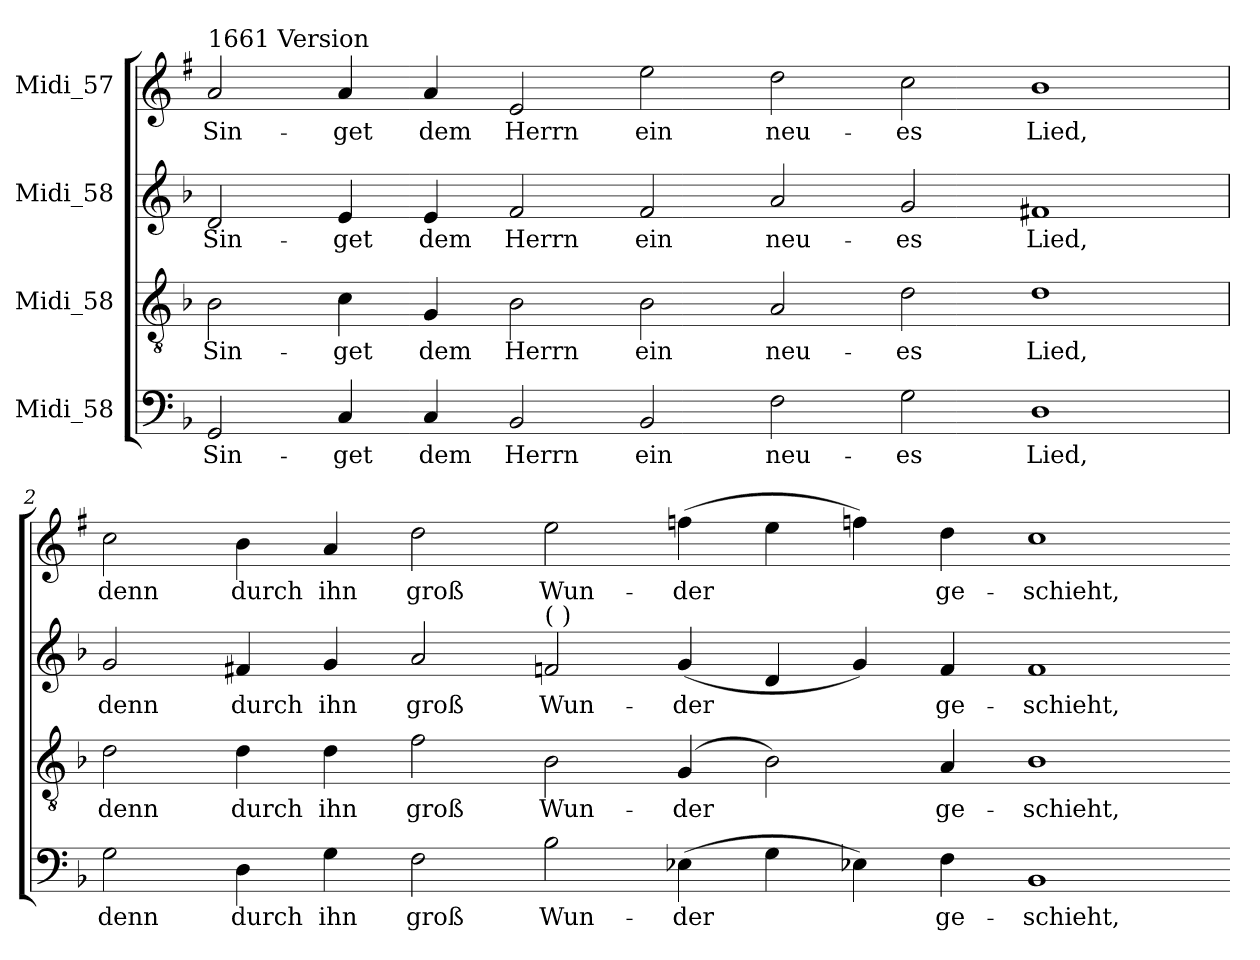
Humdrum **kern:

**kern	**text	**kern	**text	**kern	**text	**kern	**text
*part4	*part4	*part3	*part3	*part2	*part2	*part1	*part1
*staff4	*staff4	*staff3	*staff3	*staff2	*staff2	*staff1	*staff1
*I"Midi_58	*	*I"Midi_58	*	*I"Midi_58	*	*I"Midi_57	*
*clefF4	*	*clefGv2	*	*clefG2	*	*clefG2	*
*	*	*	*	*	*	*ITrd1c2	*
*k[b-]	*	*k[b-]	*	*k[b-]	*	*k[b-]	*
*F:	*	*F:	*	*F:	*	*F:	*
=1	=1	=1	=1	=1	=1	=1	=1
!	!	!	!	!	!	!LO:TX:a:t=1661 Version	!
!	!LO:LY:b	!	!LO:LY:b	!	!LO:LY:b	!	!LO:LY:b
2GG	Sin-	2B-	Sin-	2d	Sin-	2g	Sin-
!	!LO:LY:b	!	!LO:LY:b	!	!LO:LY:b	!	!LO:LY:b
4C	-get	4c	-get	4e	-get	4g	-get
!	!LO:LY:b	!	!LO:LY:b	!	!LO:LY:b	!	!LO:LY:b
4C	dem	4G	dem	4e	dem	4g	dem
!	!LO:LY:b	!	!LO:LY:b	!	!LO:LY:b	!	!LO:LY:b
2BB-	Herrn	2B-	Herrn	2f	Herrn	2d	Herrn
!	!LO:LY:b	!	!LO:LY:b	!	!LO:LY:b	!	!LO:LY:b
2BB-	ein	2B-	ein	2f	ein	2dd	ein
!	!LO:LY:b	!	!LO:LY:b	!	!LO:LY:b	!	!LO:LY:b
2F	neu-	2A	neu-	2a	neu-	2cc	neu-
!	!LO:LY:b	!	!LO:LY:b	!	!LO:LY:b	!	!LO:LY:b
2G	-es	2d	-es	2g	-es	2b-	-es
!	!LO:LY:b	!	!LO:LY:b	!	!LO:LY:b	!	!LO:LY:b
1D	Lied,	1d	Lied,	1f#X	Lied,	1a	Lied,
=2	=2	=2	=2	=2	=2	=2	=2
!	!LO:LY:b	!	!LO:LY:b	!	!LO:LY:b	!	!LO:LY:b
2G	denn	2d	denn	2g	denn	2b-	denn
!	!LO:LY:b	!	!LO:LY:b	!	!LO:LY:b	!	!LO:LY:b
4D	durch	4d	durch	4f#X	durch	4a	durch
!	!LO:LY:b	!	!LO:LY:b	!	!LO:LY:b	!	!LO:LY:b
4G	ihn	4d	ihn	4g	ihn	4g	ihn
!	!LO:LY:b	!	!LO:LY:b	!	!LO:LY:b	!	!LO:LY:b
2F	groß	2f	groß	2a	groß	2cc	groß
!	!	!	!	!LO:TX:a:t=(  )	!	!	!
!	!LO:LY:b	!	!LO:LY:b	!	!LO:LY:b	!	!LO:LY:b
2B-	Wun-	2B-	Wun-	2f	Wun-	2dd	Wun-
!	!LO:LY:b	!	!LO:LY:b	!	!LO:LY:b	!	!LO:LY:b
(>4E-X	-der	(>4G	-der	(>4g	-der	(>4ee-X	-der
4G	.	2B-)	.	4d	.	4dd	.
4E-X)	.	.	.	4g)	.	4ee-X)	.
!	!LO:LY:b	!	!LO:LY:b	!	!LO:LY:b	!	!LO:LY:b
4F	ge-	4A	ge-	4f	ge-	4cc	ge-
!	!LO:LY:b	!	!LO:LY:b	!	!LO:LY:b	!	!LO:LY:b
1BB-	-schieht,	1B-	-schieht,	1f	-schieht,	1b-	-schieht,
=-	=-	=-	=-	=-	=-	=-	=-
*-	*-	*-	*-	*-	*-	*-	*-
